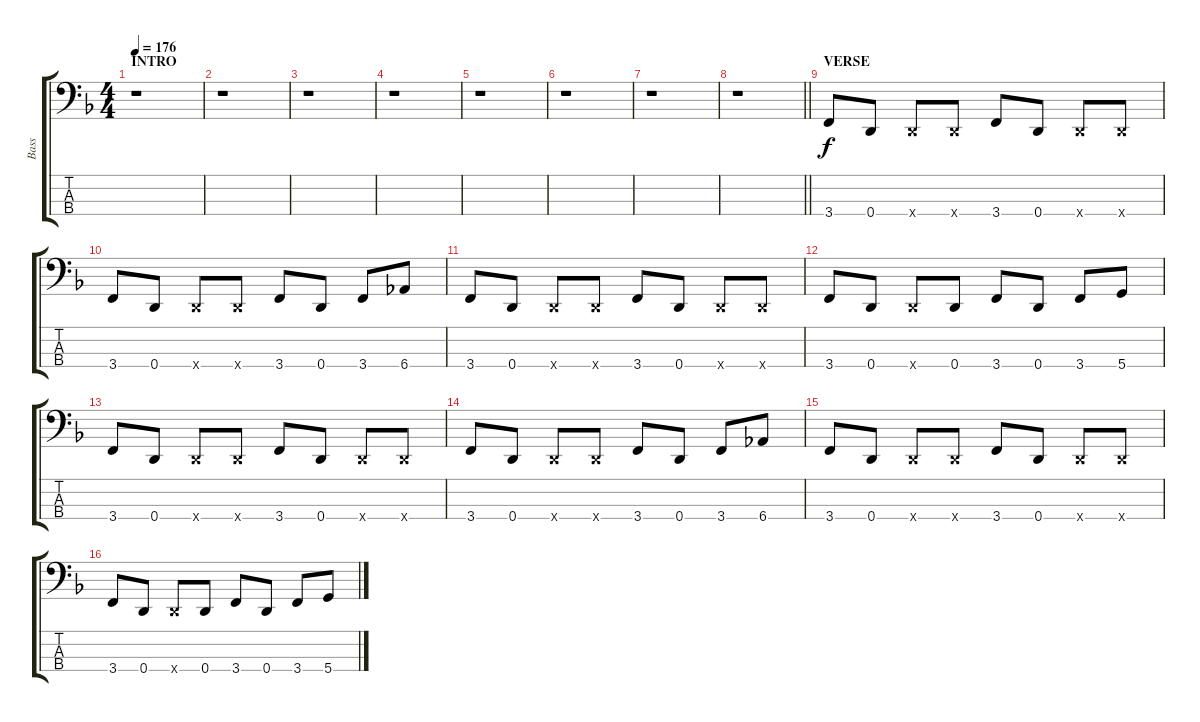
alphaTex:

\track ("Bass" "Bass") {instrument electricbassfinger}
\staff {score tabs}
\tuning (G2 D2 A1 D1) {hide}
\ts (4 4)
\section ("" "INTRO")
\tempo 176
\clef f4
\ks f
r.1{dy f instrument electricbassfinger} |
r.1 |
r.1 |
r.1 |
r.1 |
r.1 |
r.1 |
\barLineRight lightlight
r.1 |
\section ("" "VERSE")
3.4.8 0.4.8 0.4{x}.8 0.4{x}.8 3.4.8 0.4.8 0.4{x}.8 0.4{x}.8 |
3.4.8 0.4.8 0.4{x}.8 0.4{x}.8 3.4.8 0.4.8 3.4.8 6.4.8 |
3.4.8 0.4.8 0.4{x}.8 0.4{x}.8 3.4.8 0.4.8 0.4{x}.8 0.4{x}.8 |
3.4.8 0.4.8 0.4{x}.8 0.4.8 3.4.8 0.4.8 3.4.8 5.4.8 |
3.4.8 0.4.8 0.4{x}.8 0.4{x}.8 3.4.8 0.4.8 0.4{x}.8 0.4{x}.8 |
3.4.8 0.4.8 0.4{x}.8 0.4{x}.8 3.4.8 0.4.8 3.4.8 6.4.8 |
3.4.8 0.4.8 0.4{x}.8 0.4{x}.8 3.4.8 0.4.8 0.4{x}.8 0.4{x}.8 |
3.4.8 0.4.8 0.4{x}.8 0.4.8 3.4.8 0.4.8 3.4.8 5.4.8
